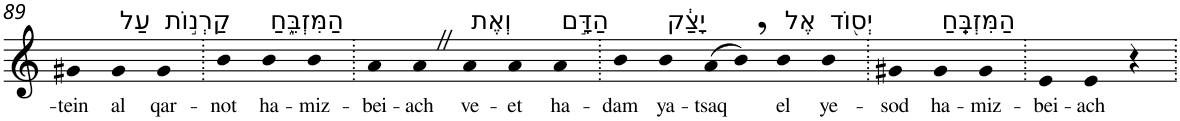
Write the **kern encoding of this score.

**kern	**text
*part1	*part1
*staff1	*staff1
*I"Piano	*
*I'Pno	*
!!LO:PB:g=z
*clefG2	*
*k[]	*
=89	=89
!	!LO:LY:b
4g#X	-tein
!LO:TX:a:t=עַל	!
!	!LO:LY:b
4g#	al
!LO:TX:a:t=קַרְנ֣וֹת	!
!	!LO:LY:b
4g#	qar-
=90.	=90.
!	!LO:LY:b
4b	-not
!LO:TX:a:t=הַמִּזְבֵּ֑חַ	!
!	!LO:LY:b
4b	ha-
!	!LO:LY:b
4b	-miz-
=91.	=91.
!	!LO:LY:b
4a	-bei-
!	!LO:LY:b
4aZ	-ach
!LO:TX:a:t=וְאֶת	!
!	!LO:LY:b
4a	ve-
!	!LO:LY:b
4a	-et
!LO:TX:a:t=הַדָּ֣ם	!
!	!LO:LY:b
4a	ha-
=92.	=92.
!	!LO:LY:b
4b	-dam
!LO:TX:a:t=יָצַ֔ק	!
!	!LO:LY:b
4b	ya-
!	!LO:LY:b
(>8a	-tsaq
8b,)	.
!LO:TX:a:t=אֶל	!
!	!LO:LY:b
4b	el
!LO:TX:a:t=יְס֖וֹד	!
!	!LO:LY:b
4b	ye-
=93.	=93.
!	!LO:LY:b
4g#X	-sod
!LO:TX:a:t=הַמִּזְבֵּֽחַ	!
!	!LO:LY:b
4g#	ha-
!	!LO:LY:b
4g#	-miz-
=94.	=94.
!	!LO:LY:b
4e	-bei-
!	!LO:LY:b
4e	-ach
4r	.
=.	=.
*-	*-
